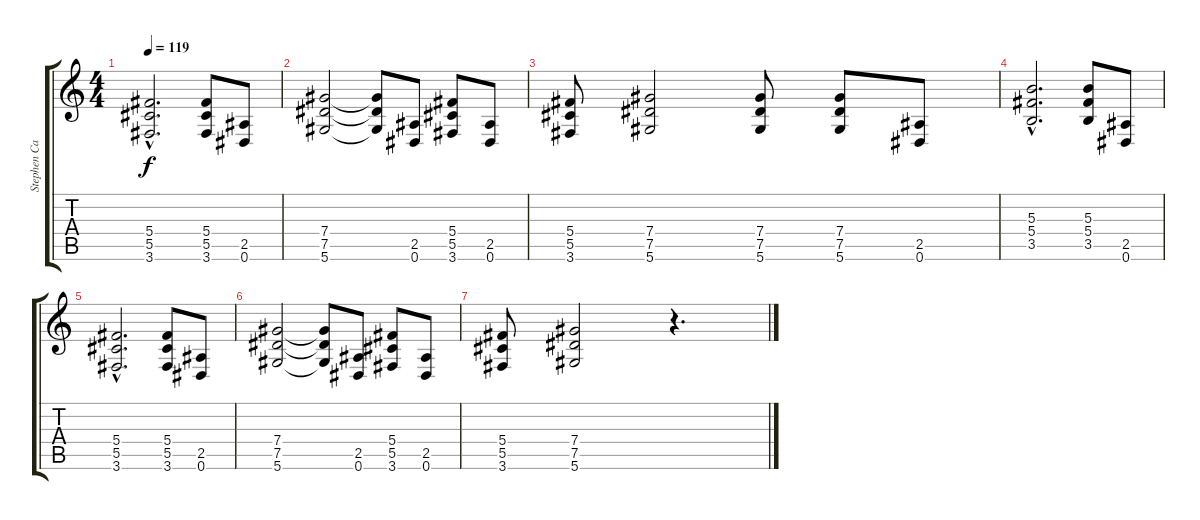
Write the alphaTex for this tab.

\track ("Stephen Carpenter" "Stephen Ca") {instrument acousticguitarsteel}
\staff {score tabs}
\tuning (Eb4 Bb3 Gb3 Db3 Ab2 Eb2) {hide}
\ts (4 4)
\tempo 119
\clef g2
\ks c
(5.4{hac} 5.5{hac} 3.6{hac}).2{d dy f} (5.4 5.5 3.6).8 (2.5 0.6).8 |
(7.4 7.5 5.6).2 (7.4{t} 7.5{t} 5.6{t}).8 (2.5 0.6).8 (5.4 5.5 3.6).8 (2.5 0.6).8 |
(5.4 5.5 3.6).8 (7.4 7.5 5.6).2 (7.4 7.5 5.6).8 (7.4 7.5 5.6).8 (2.5 0.6).8 |
(5.3{hac} 5.4{hac} 3.5{hac}).2{d volume 0} (5.3 5.4 3.5).8 (2.5 0.6).8 |
(5.4{hac} 5.5{hac} 3.6{hac}).2{d} (5.4 5.5 3.6).8 (2.5 0.6).8 |
(7.4 7.5 5.6).2 (7.4{t} 7.5{t} 5.6{t}).8 (2.5 0.6).8 (5.4 5.5 3.6).8 (2.5 0.6).8 |
(5.4 5.5 3.6).8 (7.4 7.5 5.6).2 r.4{d}
